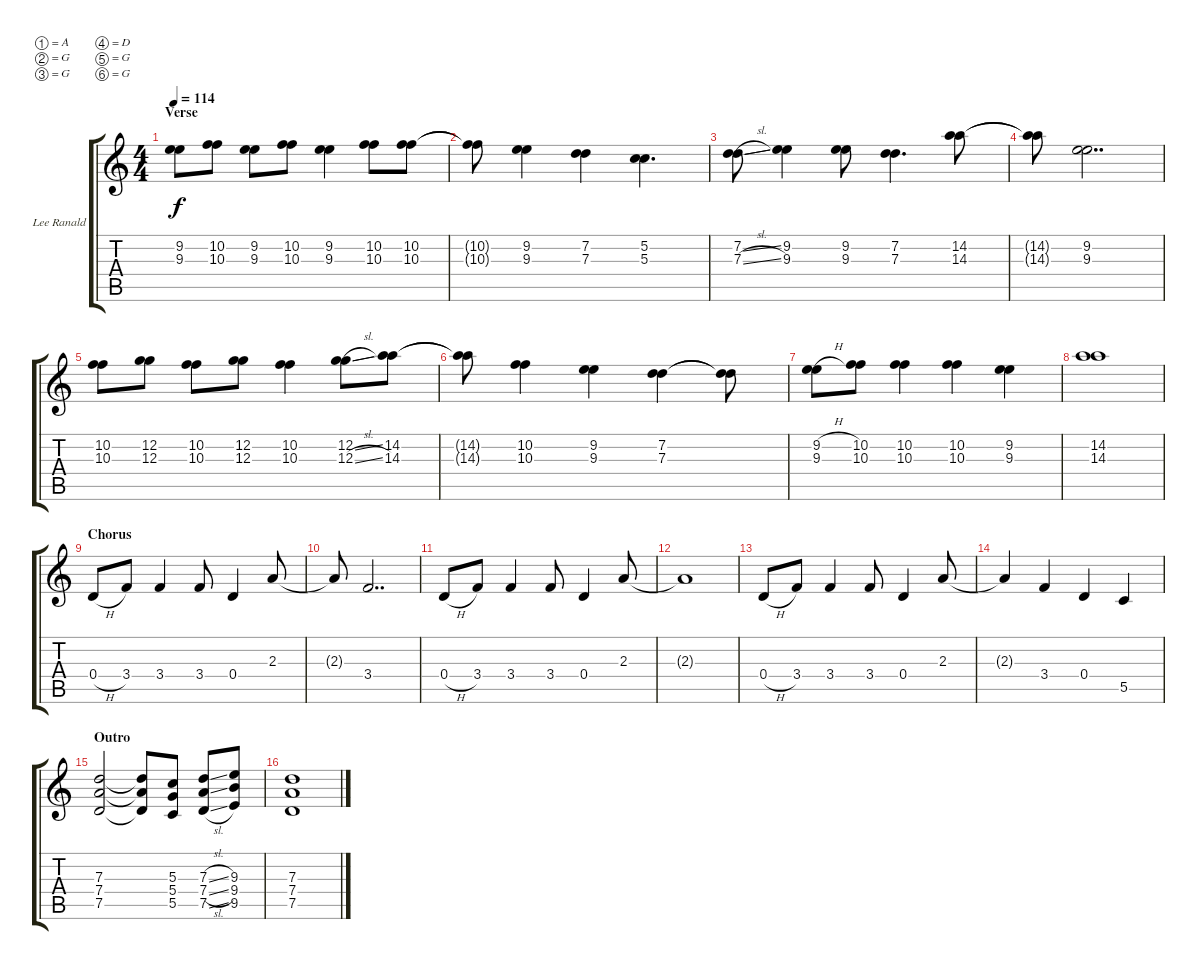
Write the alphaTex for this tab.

\defaultSystemsLayout 4
\bracketExtendMode groupsimilarinstruments
\firstSystemTrackNameOrientation horizontal
\otherSystemsTrackNameOrientation horizontal
\track ("Lee Ranaldo" "Lee Ranald") {instrument overdrivenguitar}
\staff {score tabs}
\tuning (A4 G3 G3 D3 G2 G2)
\ts (4 4)
\section ("" "Verse")
\tempo 114
\clef g2
\scale
0.333333
\ks c
(9.3 9.2).8{dy f} (10.2 10.3).8 (9.3 9.2).8 (10.2 10.3).8 (9.3 9.2).4 (10.3 10.2).8 (10.2 10.3).8 |
\scale
0.333333 (10.3{t} 10.2{t}).8 (9.3 9.2).4 (7.2 7.3).4 (5.3 5.2).4{d} |
\scale
0.333333 (7.2{sl} 7.3{sl}).8 (9.2 9.3).4 (9.3 9.2).8 (7.2 7.3).4{d} (14.3 14.2).8 |
\scale
0.333333 (14.3{t} 14.2{t}).8 (9.3 9.2).2{dd} |
\scale
0.333333 (10.3 10.2).8 (12.2 12.3).8 (10.3 10.2).8 (12.2 12.3).8 (10.3 10.2).4 (12.2{sl} 12.3{sl}).8 (14.2 14.3).8 |
\scale
0.333333 (14.3{t} 14.2{t}).8 (10.3 10.2).4 (9.2 9.3).4 (7.2 7.3).4 (7.3{t} 7.2{t}).8 |
\scale
0.333333 (9.3{h} 9.2{h}).8 (10.3 10.2).8 (10.2 10.3).4 (10.2 10.3).4 (9.3 9.2).4 |
\scale
0.333333 (14.3 14.2).1 |
\section ("" "Chorus")
\scale
0.333333 0.4{h}.8 3.4.8 3.4.4 3.4.8 0.4.4 2.3.8 |
\scale
0.333333 2.3{t}.8 3.4.2{dd} |
\scale
0.333333 0.4{h}.8 3.4.8 3.4.4 3.4.8 0.4.4 2.3.8 |
\scale
0.333333 2.3{t}.1 |
\scale
0.333333 0.4{h}.8 3.4.8 3.4.4 3.4.8 0.4.4 2.3.8 |
\scale
0.333333 2.3{t}.4 3.4.4 0.4.4 5.5.4 |
\section ("" "Outro")
\scale
0.333333 (7.4 7.3 7.5).2 (7.3{t} 7.4{t} 7.5{t}).8 (5.3 5.4 5.5).8 (7.4{sl} 7.3{sl} 7.5{sl}).8 (9.4 9.3 9.5).8 |
(7.3 7.4 7.5).1
